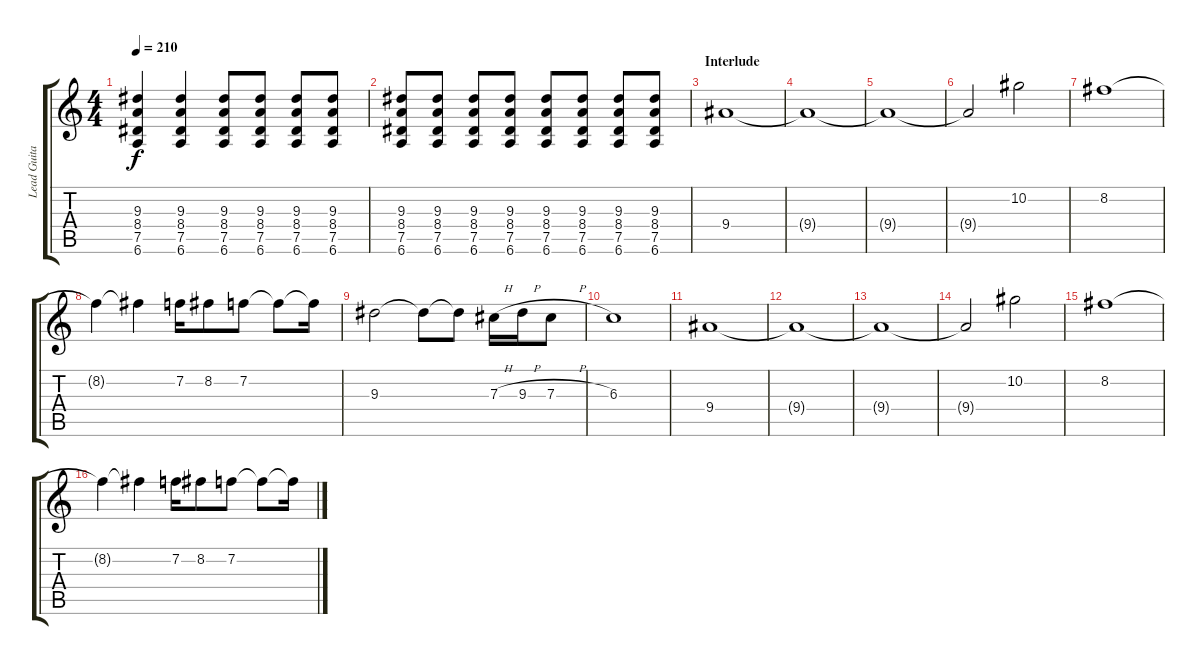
\track ("Lead Guitar" "Lead Guita") {instrument distortionguitar}
\staff {score tabs}
\tuning (Eb4 Bb3 Gb3 Db3 Ab2 Eb2) {hide}
\ts (4 4)
\tempo 210
\clef g2
\ks c
(9.3 8.4 7.5 6.6).4{dy f} (9.3 8.4 7.5 6.6).4 (9.3 8.4 7.5 6.6).8 (9.3 8.4 7.5 6.6).8 (9.3 8.4 7.5 6.6).8 (9.3 8.4 7.5 6.6).8 |
(9.3 8.4 7.5 6.6).8 (9.3 8.4 7.5 6.6).8 (9.3 8.4 7.5 6.6).8 (9.3 8.4 7.5 6.6).8 (9.3 8.4 7.5 6.6).8 (9.3 8.4 7.5 6.6).8 (9.3 8.4 7.5 6.6).8 (9.3 8.4 7.5 6.6).8 |
\section ("" "Interlude")
9.4.1 |
9.4{t}.1 |
9.4{t}.1 |
9.4{t}.2 10.2.2 |
8.2.1 |
8.2{t}.4 8.2{t}.4 7.2.16 8.2.8 7.2.8 7.2{t}.8 7.2{t}.16 |
9.3.2 9.3{t}.8 9.3{t}.8 7.3{h}.16 9.3{h}.16 7.3{h}.8 |
6.3.1 |
9.4.1 |
9.4{t}.1 |
9.4{t}.1 |
9.4{t}.2 10.2.2 |
8.2.1 |
8.2{t}.4 8.2{t}.4 7.2.16 8.2.8 7.2.8 7.2{t}.8 7.2{t}.16
